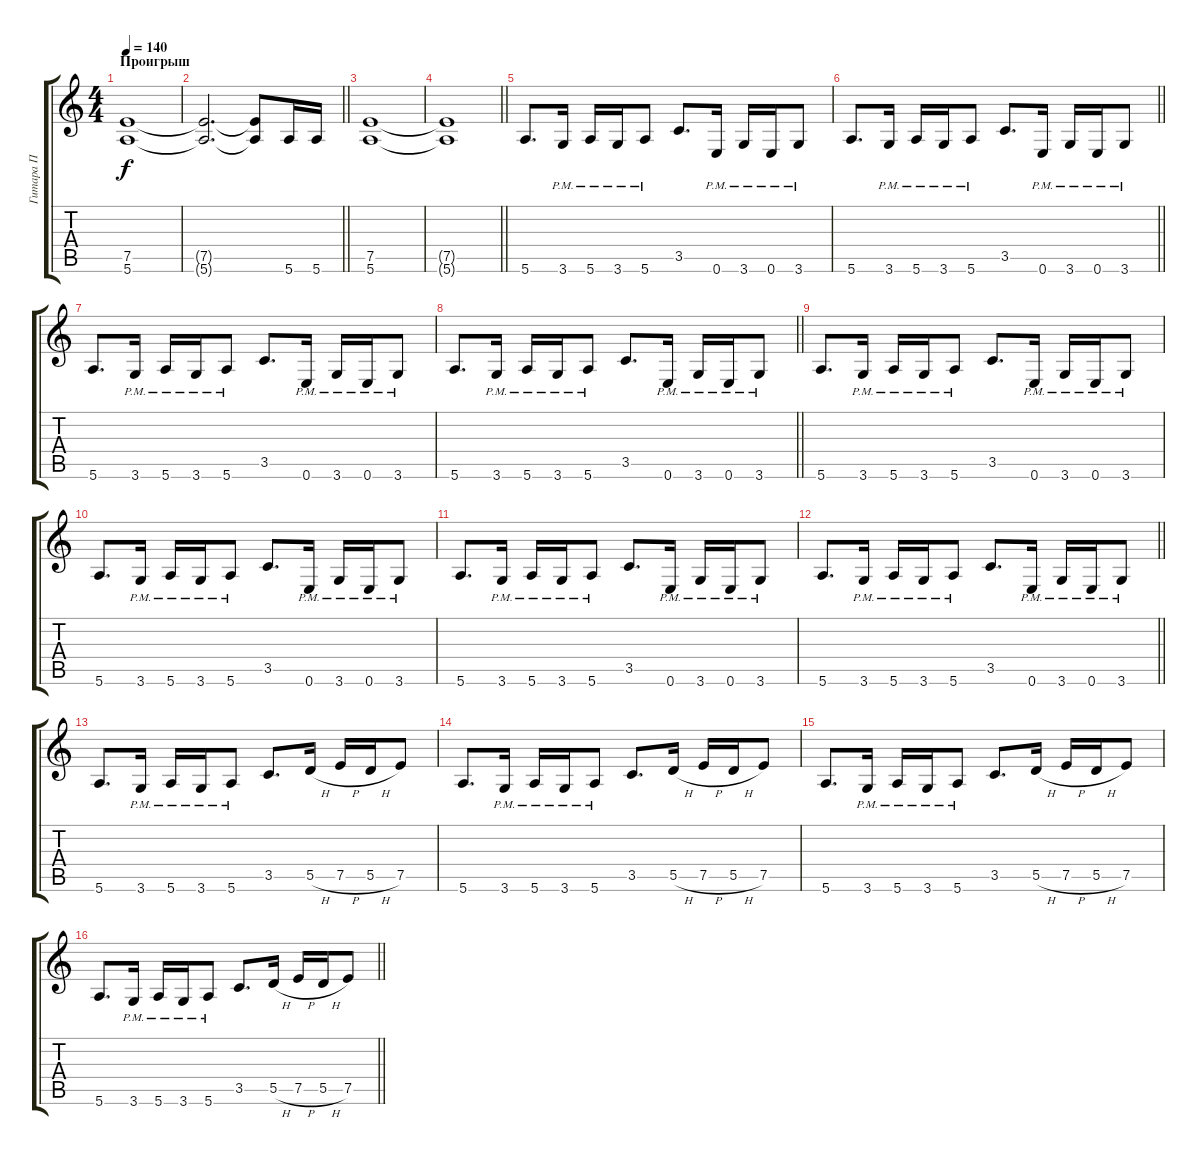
\track ("Гитара П" "Гитара П") {instrument overdrivenguitar}
\staff {score tabs}
\tuning (E4 B3 G3 D3 A2 E2) {hide}
\ts (4 4)
\section ("" "Проигрыш")
\tempo 140
\clef g2
\ks c
(7.5 5.6).1{dy f} |
\barLineRight lightlight
(7.5{t} 5.6{t}).2{d} (7.5{t} 5.6{t}).8 5.6.16 5.6.16 |
(7.5 5.6).1 |
\barLineRight lightlight
(7.5{t} 5.6{t}).1 |
\section ("" " ")
5.6.8{d} 3.6{pm}.16 5.6{pm}.16 3.6{pm}.16 5.6{pm}.8 3.5.8{d} 0.6{pm}.16 3.6{pm}.16 0.6{pm}.16 3.6{pm}.8 |
\barLineRight lightlight
5.6.8{d} 3.6{pm}.16 5.6{pm}.16 3.6{pm}.16 5.6{pm}.8 3.5.8{d} 0.6{pm}.16 3.6{pm}.16 0.6{pm}.16 3.6{pm}.8 |
5.6.8{d} 3.6{pm}.16 5.6{pm}.16 3.6{pm}.16 5.6{pm}.8 3.5.8{d} 0.6{pm}.16 3.6{pm}.16 0.6{pm}.16 3.6{pm}.8 |
\barLineRight lightlight
5.6.8{d} 3.6{pm}.16 5.6{pm}.16 3.6{pm}.16 5.6{pm}.8 3.5.8{d} 0.6{pm}.16 3.6{pm}.16 0.6{pm}.16 3.6{pm}.8 |
5.6.8{d} 3.6{pm}.16 5.6{pm}.16 3.6{pm}.16 5.6{pm}.8 3.5.8{d} 0.6{pm}.16 3.6{pm}.16 0.6{pm}.16 3.6{pm}.8 |
5.6.8{d} 3.6{pm}.16 5.6{pm}.16 3.6{pm}.16 5.6{pm}.8 3.5.8{d} 0.6{pm}.16 3.6{pm}.16 0.6{pm}.16 3.6{pm}.8 |
5.6.8{d} 3.6{pm}.16 5.6{pm}.16 3.6{pm}.16 5.6{pm}.8 3.5.8{d} 0.6{pm}.16 3.6{pm}.16 0.6{pm}.16 3.6{pm}.8 |
\barLineRight lightlight
5.6.8{d} 3.6{pm}.16 5.6{pm}.16 3.6{pm}.16 5.6{pm}.8 3.5.8{d} 0.6{pm}.16 3.6{pm}.16 0.6{pm}.16 3.6{pm}.8 |
\section ("" " ")
5.6.8{d} 3.6{pm}.16 5.6{pm}.16 3.6{pm}.16 5.6{pm}.8 3.5.8{d} 5.5{h}.16 7.5{h}.16 5.5{h}.16 7.5.8 |
5.6.8{d} 3.6{pm}.16 5.6{pm}.16 3.6{pm}.16 5.6{pm}.8 3.5.8{d} 5.5{h}.16 7.5{h}.16 5.5{h}.16 7.5.8 |
5.6.8{d} 3.6{pm}.16 5.6{pm}.16 3.6{pm}.16 5.6{pm}.8 3.5.8{d} 5.5{h}.16 7.5{h}.16 5.5{h}.16 7.5.8 |
\barLineRight lightlight
5.6.8{d} 3.6{pm}.16 5.6{pm}.16 3.6{pm}.16 5.6{pm}.8 3.5.8{d} 5.5{h}.16 7.5{h}.16 5.5{h}.16 7.5.8
